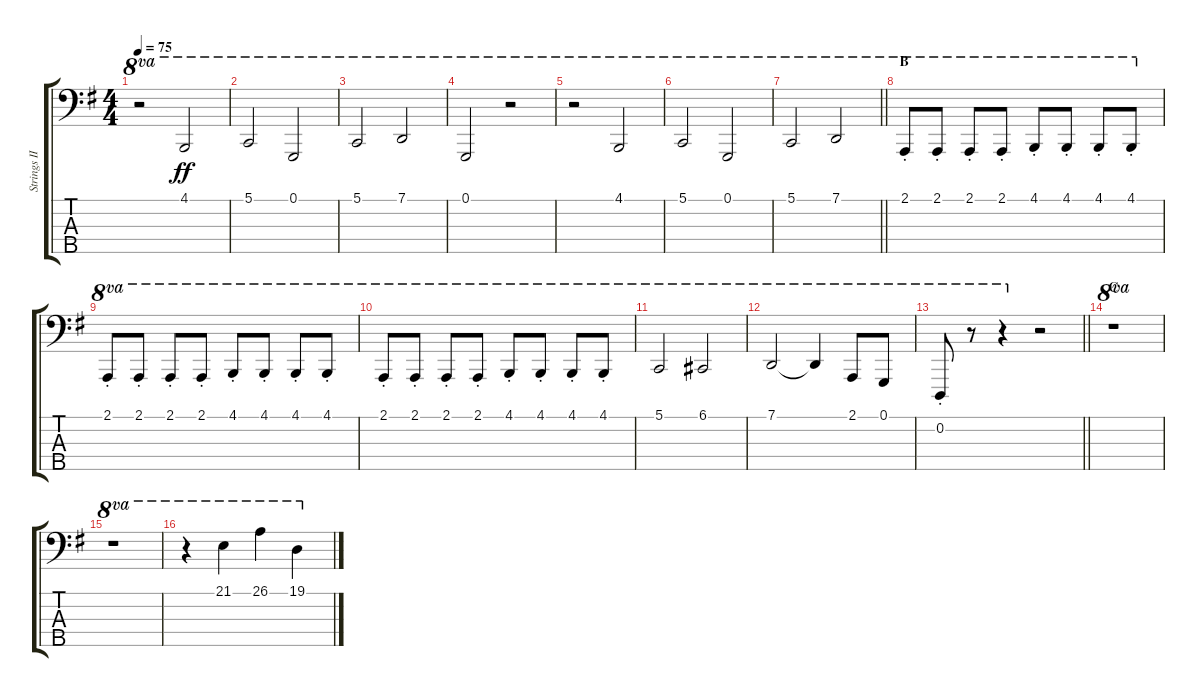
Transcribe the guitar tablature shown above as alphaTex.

\track ("Strings III" "Strings II") {instrument stringensemble1}
\staff {score tabs}
\tuning (G2 D2 A1 E1 B0) {hide}
\ts (4 4)
\tempo 75
\clef f4
\ks g
r.2{ot 8va dy ff} 4.1.2{ot 8va} |
5.1.2{ot 8va} 0.1.2{ot 8va} |
5.1.2{ot 8va} 7.1.2{ot 8va} |
0.1.2{ot 8va} r.2{ot 8va} |
r.2{ot 8va} 4.1.2{ot 8va} |
5.1.2{ot 8va} 0.1.2{ot 8va} |
\barLineRight lightlight
5.1.2{ot 8va} 7.1.2{ot 8va} |
\section ("" "B")
2.1{st}.8{ot 8va} 2.1{st}.8{ot 8va} 2.1{st}.8{ot 8va} 2.1{st}.8{ot 8va} 4.1{st}.8{ot 8va} 4.1{st}.8{ot 8va} 4.1{st}.8{ot 8va} 4.1{st}.8{ot 8va} |
2.1{st}.8{ot 8va} 2.1{st}.8{ot 8va} 2.1{st}.8{ot 8va} 2.1{st}.8{ot 8va} 4.1{st}.8{ot 8va} 4.1{st}.8{ot 8va} 4.1{st}.8{ot 8va} 4.1{st}.8{ot 8va} |
2.1{st}.8{ot 8va} 2.1{st}.8{ot 8va} 2.1{st}.8{ot 8va} 2.1{st}.8{ot 8va} 4.1{st}.8{ot 8va} 4.1{st}.8{ot 8va} 4.1{st}.8{ot 8va} 4.1{st}.8{ot 8va} |
5.1.2{ot 8va} 6.1.2{ot 8va} |
7.1.2{ot 8va} 7.1{t}.4{ot 8va} 2.1.8{ot 8va} 0.1.8{ot 8va} |
\barLineRight lightlight
0.2{st}.8{ot 8va} r.8{ot 8va} r.4{ot 8va} r.2 |
\section ("" "C")
r.1{ot 8va} |
r.1{ot 8va} |
r.4{ot 8va} 21.1.4{ot 8va} 26.1.4{ot 8va} 19.1.4{ot 8va}
